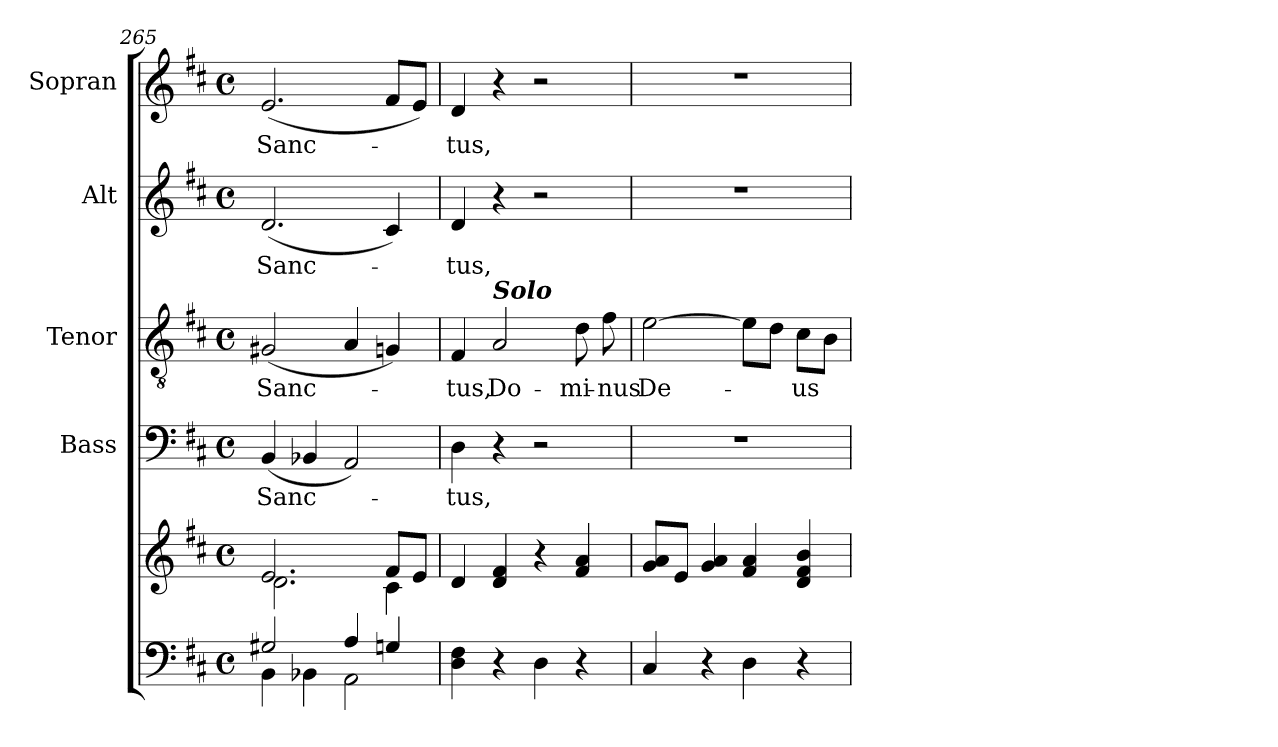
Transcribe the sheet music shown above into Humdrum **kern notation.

**kern	**kern	**kern	**text	**kern	**text	**kern	**text	**kern	**text
*part5	*part5	*part4	*part4	*part3	*part3	*part2	*part2	*part1	*part1
*staff6	*staff5	*staff4	*staff4	*staff3	*staff3	*staff2	*staff2	*staff1	*staff1
*	*	*I"Bass	*	*I"Tenor	*	*I"Alt	*	*I"Sopran	*
*	*	*I'B.	*	*I'T.	*	*I'A.	*	*I'S.	*
*clefF4	*clefG2	*clefF4	*	*clefGv2	*	*clefG2	*	*clefG2	*
*k[f#c#]	*k[f#c#]	*k[f#c#]	*	*k[f#c#]	*	*k[f#c#]	*	*k[f#c#]	*
*D:	*D:	*D:	*	*D:	*	*D:	*	*D:	*
*M4/4	*M4/4	*M4/4	*	*M4/4	*	*M4/4	*	*M4/4	*
*met(c)	*met(c)	*met(c)	*	*met(c)	*	*met(c)	*	*met(c)	*
=265	=265	=265	=265	=265	=265	=265	=265	=265	=265
*^	*^	*	*	*	*	*	*	*	*
!	!	!	!	!	!LO:LY:b	!	!LO:LY:b	!	!LO:LY:b	!	!LO:LY:b
2G#X/	4BB\	2.e/	2.d\	(<4BB/	Sanc-	(<2G#X/	Sanc-	(<2.d/	Sanc-	(<2.e/	Sanc-
.	4BB-X\	.	.	4BB-X/	.	.	.	.	.	.	.
4A/	2AA\	.	.	2AA/)	.	4A/	.	.	.	.	.
4Gn/	.	8f#/L	4c#\	.	.	4Gn/)	.	4c#/)	.	8f#/L	.
.	.	8e/J	.	.	.	.	.	.	.	8e/J)	.
*v	*v	*	*	*	*	*	*	*	*	*	*
*	*v	*v	*	*	*	*	*	*	*	*
=266	=266	=266	=266	=266	=266	=266	=266	=266	=266
!	!	!	!LO:LY:b	!	!LO:LY:b	!	!LO:LY:b	!	!LO:LY:b
4D\ 4F#\	4d/	4D\	-tus,	4F#/	-tus,	4d/	-tus,	4d/	-tus,
!	!	!	!	!LO:TX:a:Bi:t=Solo	!	!	!	!	!
!	!	!	!	!	!LO:LY:b	!	!	!	!
4r	4d/ 4f#/	4r	.	2A/	Do-	4r	.	4r	.
4D\	4r	2r	.	.	.	2r	.	2r	.
!	!	!	!	!	!LO:LY:b	!	!	!	!
4r	4f#/ 4a/	.	.	8d\	-mi-	.	.	.	.
!	!	!	!	!	!LO:LY:b	!	!	!	!
.	.	.	.	8f#\	-nus	.	.	.	.
=267	=267	=267	=267	=267	=267	=267	=267	=267	=267
!	!	!	!	!	!LO:LY:b	!	!	!	!
4C#/	8g/ 8a/L	1r	.	[2e\	De-	1r	.	1r	.
.	8e/J	.	.	.	.	.	.	.	.
4r	4g/ 4a/	.	.	.	.	.	.	.	.
4D\	4f#/ 4a/	.	.	8e\L]	.	.	.	.	.
.	.	.	.	8d\J	.	.	.	.	.
!	!	!	!	!	!LO:LY:b	!	!	!	!
4r	4d/ 4f#/ 4b/	.	.	8c#\L	-us	.	.	.	.
.	.	.	.	8B\J	.	.	.	.	.
=	=	=	=	=	=	=	=	=	=
*-	*-	*-	*-	*-	*-	*-	*-	*-	*-
